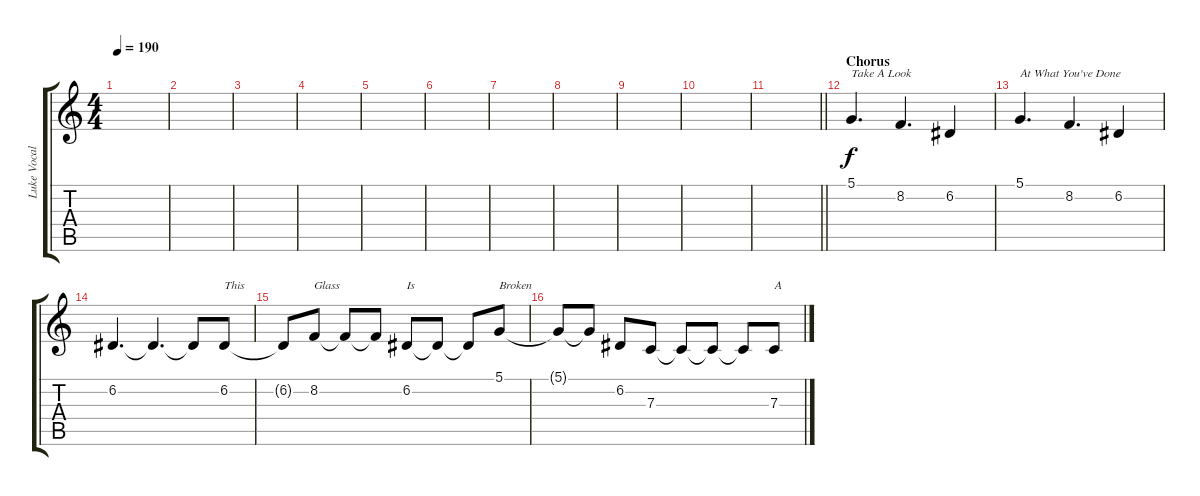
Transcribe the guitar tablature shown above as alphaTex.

\track ("Luke Vocals" "Luke Vocal") {instrument clarinet}
\staff {score tabs}
\tuning (D4 A3 F3 C3 G2 C2) {hide}
\ts (4 4)
\tempo 190
\clef g2
\ks c
|
|
|
|
|
|
|
|
|
|
\barLineRight lightlight
|
\section ("" "Chorus")
5.1.4{d txt "Take A Look"} 8.2.4{d} 6.2.4 |
5.1.4{d txt "At What You've Done"} 8.2.4{d} 6.2.4 |
6.2.4{d} 6.2{t}.4{d} 6.2{t}.8 6.2.8{txt "This"} |
6.2{t}.8 8.2.8{txt "Glass"} 8.2{t}.8 8.2{t}.8 6.2.8{txt "Is"} 6.2{t}.8 6.2{t}.8 5.1.8{txt "Broken"} |
5.1{t}.8 5.1{t}.8 6.2.8 7.3.8 7.3{t}.8 7.3{t}.8 7.3{t}.8 7.3.8{txt "A"}
